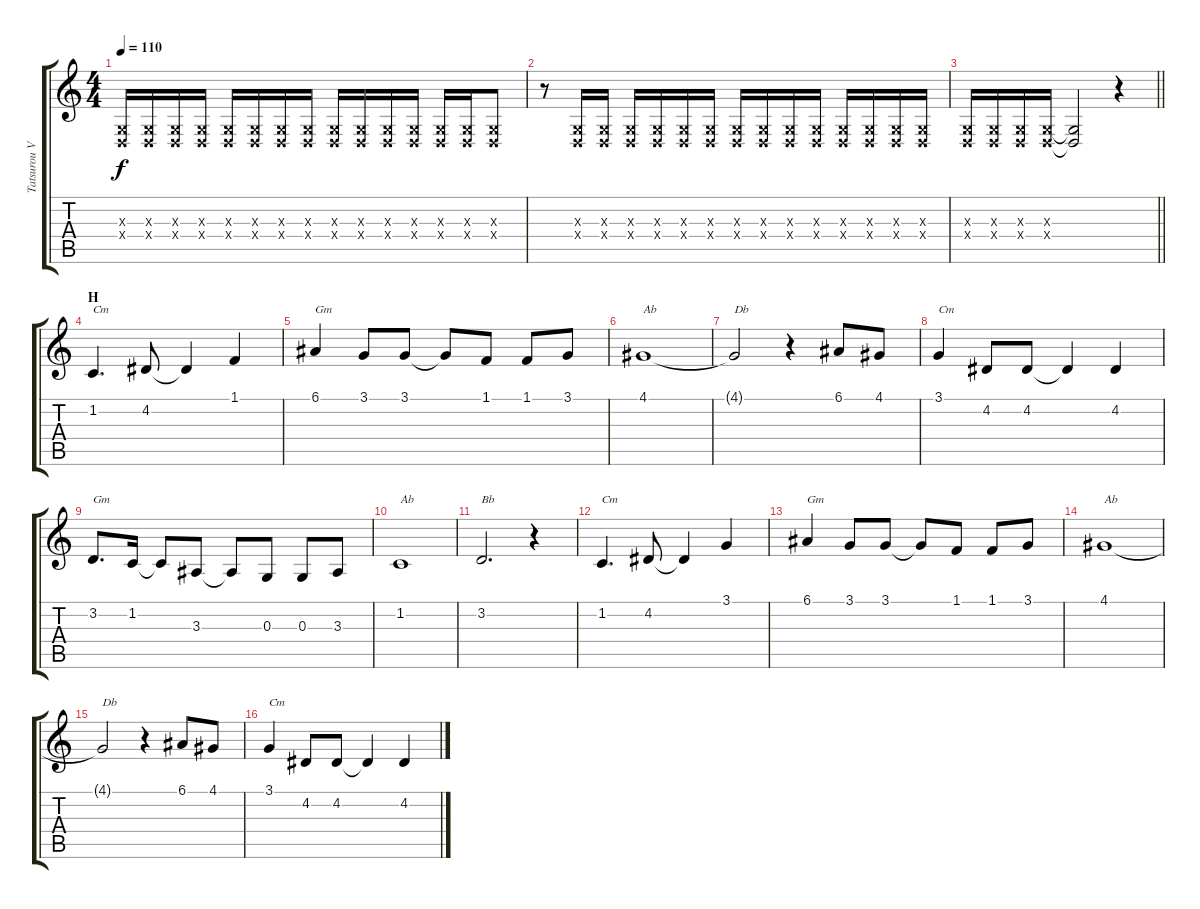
\track ("Tatsurou Vocals" "Tatsurou V") {instrument tenorsax}
\staff {score tabs}
\tuning (E4 B3 G3 D3 A2 E2) {hide}
\ts (4 4)
\tempo 110
\clef g2
\ks c
(0.3{x} 0.4{x}).16{dy f} (0.3{x} 0.4{x}).16 (0.3{x} 0.4{x}).16 (0.3{x} 0.4{x}).16 (0.3{x} 0.4{x}).16 (0.3{x} 0.4{x}).16 (0.3{x} 0.4{x}).16 (0.3{x} 0.4{x}).16 (0.3{x} 0.4{x}).16 (0.3{x} 0.4{x}).16 (0.3{x} 0.4{x}).16 (0.3{x} 0.4{x}).16 (0.3{x} 0.4{x}).16 (0.3{x} 0.4{x}).16 (0.3{x} 0.4{x}).8 |
r.8 (0.3{x} 0.4{x}).16 (0.3{x} 0.4{x}).16 (0.3{x} 0.4{x}).16 (0.3{x} 0.4{x}).16 (0.3{x} 0.4{x}).16 (0.3{x} 0.4{x}).16 (0.3{x} 0.4{x}).16 (0.3{x} 0.4{x}).16 (0.3{x} 0.4{x}).16 (0.3{x} 0.4{x}).16 (0.3{x} 0.4{x}).16 (0.3{x} 0.4{x}).16 (0.3{x} 0.4{x}).16 (0.3{x} 0.4{x}).16 |
\barLineRight lightlight
(0.3{x} 0.4{x}).16 (0.3{x} 0.4{x}).16 (0.3{x} 0.4{x}).16 (0.3{x} 0.4{x}).16 (0.3{t} 0.4{t}).2 r.4 |
\section ("" "H")
1.2.4{d txt "Cm"} 4.2.8 4.2{t}.4 1.1.4 |
6.1.4{txt "Gm"} 3.1.8 3.1.8 3.1{t}.8 1.1.8 1.1.8 3.1.8 |
4.1.1{txt "Ab"} |
4.1{t}.2{txt "Db"} r.4 6.1.8 4.1.8 |
3.1.4{txt "Cm"} 4.2.8 4.2.8 4.2{t}.4 4.2.4 |
3.2.8{d txt "Gm"} 1.2.16 1.2{t}.8 3.3.8 3.3{t}.8 0.3.8 0.3.8 3.3.8 |
1.2.1{txt "Ab"} |
3.2.2{d txt "Bb"} r.4 |
1.2.4{d txt "Cm"} 4.2.8 4.2{t}.4 3.1.4 |
6.1.4{txt "Gm"} 3.1.8 3.1.8 3.1{t}.8 1.1.8 1.1.8 3.1.8 |
4.1.1{txt "Ab"} |
4.1{t}.2{txt "Db"} r.4 6.1.8 4.1.8 |
3.1.4{txt "Cm"} 4.2.8 4.2.8 4.2{t}.4 4.2.4
